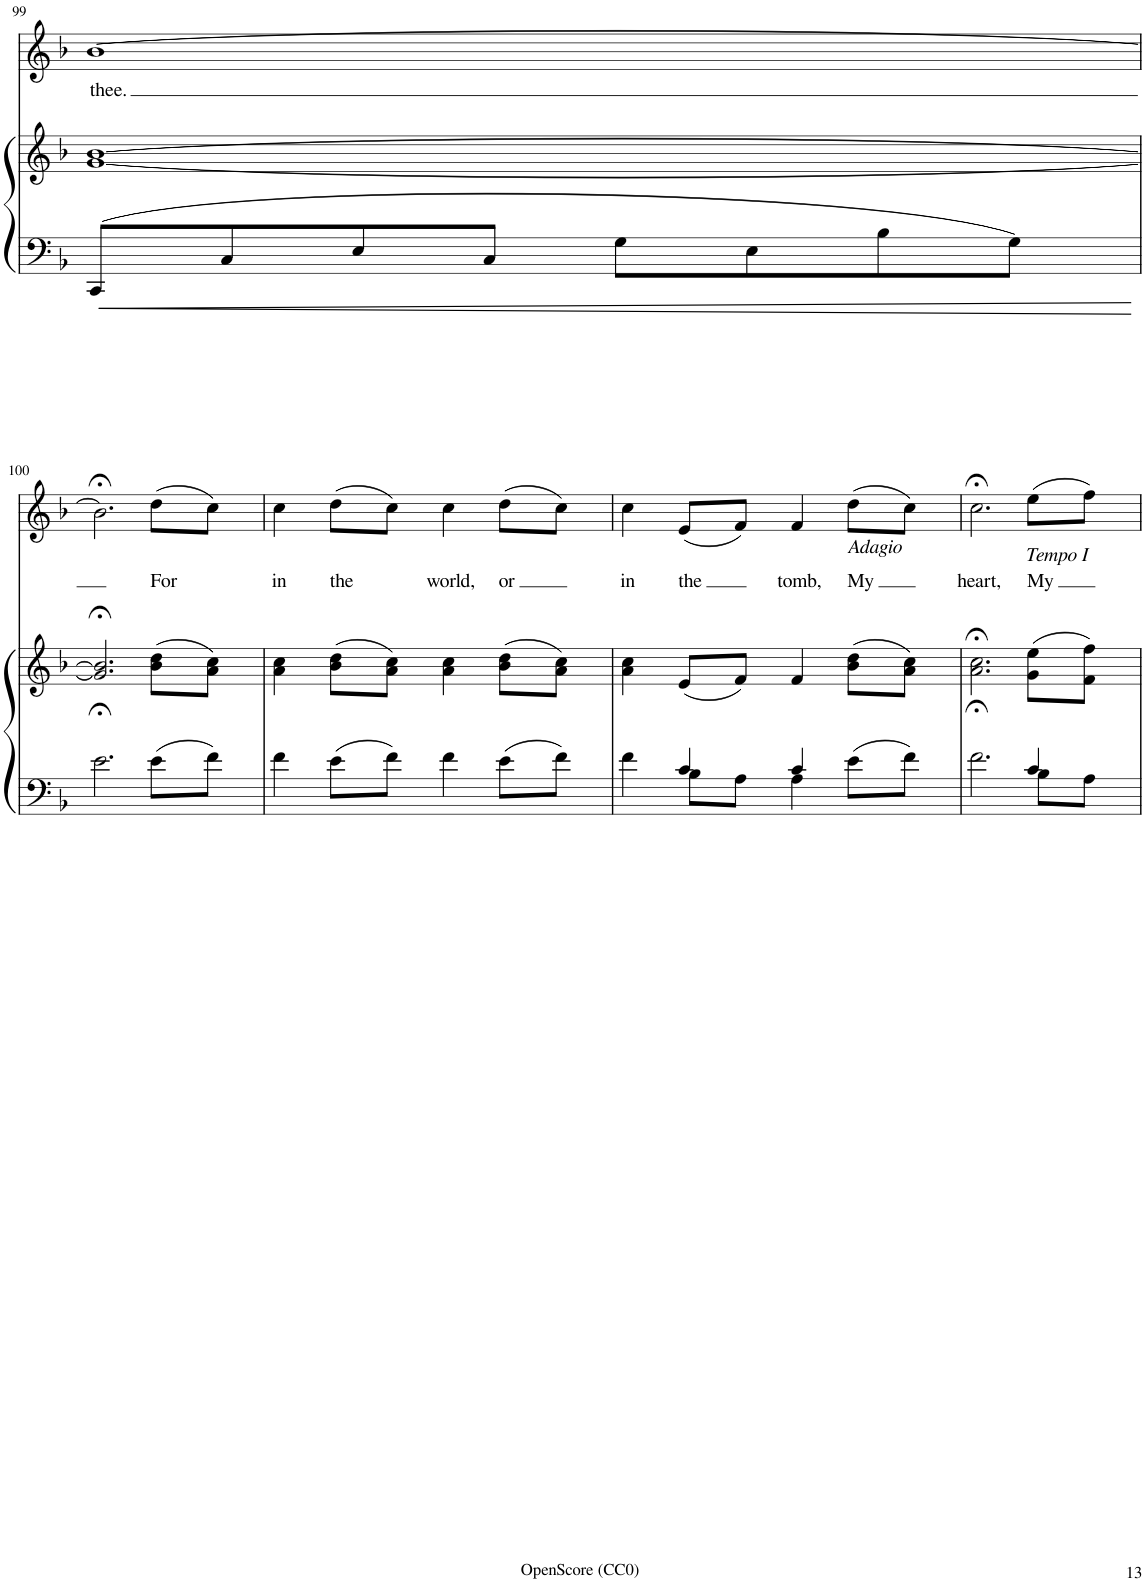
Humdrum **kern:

**kern	**kern	**kern	**text
*part2	*part2	*part1	*part1
*staff3	*staff2	*staff1	*staff1
*I"Piano	*	*I"Voice	*
*I'Pno	*	*	*
!!LO:PB:g=z
*clefF4	*clefG2	*clefG2	*
*k[b-]	*k[b-]	*k[b-]	*
*M4/4	*M4/4	*M4/4	*
*met(c)	*met(c)	*met(c)	*
=99	=99	=99	=99
!	!	!	!LO:LY:b
8CC/L	[1g [1b-	[1b-	thee.
8C/	.	.	.
8E/	.	.	.
8C/J	.	.	.
8G\L	.	.	.
8E\	.	.	.
8B-\	.	.	.
8G\J	.	.	.
!!LO:LB:g=z
=100	=100	=100	=100
2.e;<\	2.g/];< 2.b-/];<	2.b-;<\]	.
!	!	!	!LO:LY:b
8e\L	(8b-\ 8dd\L	(8dd\L	For
8f\J	8a\ 8cc\J)	8cc\J)	.
=101	=101	=101	=101
!	!	!	!LO:LY:b
4f\	4a\ 4cc\	4cc\	in
!	!	!	!LO:LY:b
8e\L	(8b-\ 8dd\L	(8dd\L	the
8f\J	8a\ 8cc\J)	8cc\J)	.
!	!	!	!LO:LY:b
4f\	4a\ 4cc\	4cc\	world,
!	!	!	!LO:LY:b
8e\L	(8b-\ 8dd\L	(8dd\L	or
8f\J	8a\ 8cc\J)	8cc\J)	.
=102	=102	=102	=102
*^	*	*	*
!	!	!	!	!LO:LY:b
4f\	4ryy	4a\ 4cc\	4cc\	in
!	!	!	!	!LO:LY:b
4c/	8B-\L	(8e/L	(8e/L	the
.	8A\J	8f/J)	8f/J)	.
!	!	!	!	!LO:LY:b
4c/	4A\	4f/	4f/	tomb,
!	!	!	!LO:TX:b:i:t=Adagio	!
!	!	!	!	!LO:LY:b
8e\L	4ryy	(8b-\ 8dd\L	(8dd\L	My
8f\J	.	8a\ 8cc\J)	8cc\J)	.
=103	=103	=103	=103	=103
!	!	!	!	!LO:LY:b
2.f;<\	2.ryy	2.a\;< 2.cc\;<	2.cc;<\	heart,
!	!	!	!LO:TX:b:i:t=Tempo I	!
!	!	!	!	!LO:LY:b
4c/	8B-\L	(8g\ 8ee\L	(8ee\L	My
.	8A\J	8f\ 8ff\J)	8ff\J)	.
*v	*v	*	*	*
=	=	=	=
*-	*-	*-	*-
